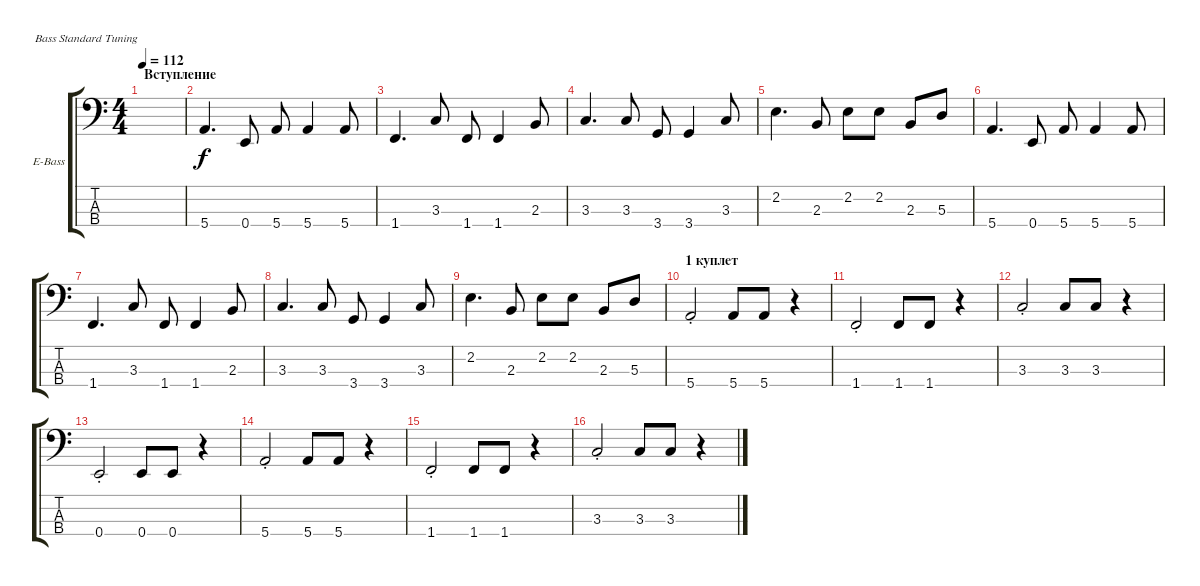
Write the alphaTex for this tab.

\defaultSystemsLayout 4
\bracketExtendMode groupsimilarinstruments
\firstSystemTrackNameOrientation horizontal
\otherSystemsTrackNameOrientation horizontal
\track ("Electric Bass" "E-Bass") {instrument electricbassfinger}
\staff {score tabs}
\tuning (G2 D2 A1 E1)
\ts (4 4)
\section ("" "Вступление")
\tempo 112
\clef f4
\ks c
|
5.4.4{d} 0.4.8 5.4.8 5.4.4 5.4.8 |
1.4.4{d} 3.3.8 1.4.8 1.4.4 2.3.8 |
3.3.4{d} 3.3.8 3.4.8 3.4.4 3.3.8 |
2.2.4{d} 2.3.8 2.2.8 2.2.8 2.3.8 5.3.8 |
5.4.4{d} 0.4.8 5.4.8 5.4.4 5.4.8 |
1.4.4{d} 3.3.8 1.4.8 1.4.4 2.3.8 |
3.3.4{d} 3.3.8 3.4.8 3.4.4 3.3.8 |
2.2.4{d} 2.3.8 2.2.8 2.2.8 2.3.8 5.3.8 |
\section ("" "1 куплет")
5.4{st}.2 5.4.8 5.4.8 r.4 |
1.4{st}.2 1.4.8 1.4.8 r.4 |
3.3{st}.2 3.3.8 3.3.8 r.4 |
0.4{st}.2 0.4.8 0.4.8 r.4 |
5.4{st}.2 5.4.8 5.4.8 r.4 |
1.4{st}.2 1.4.8 1.4.8 r.4 |
3.3{st}.2 3.3.8 3.3.8 r.4
